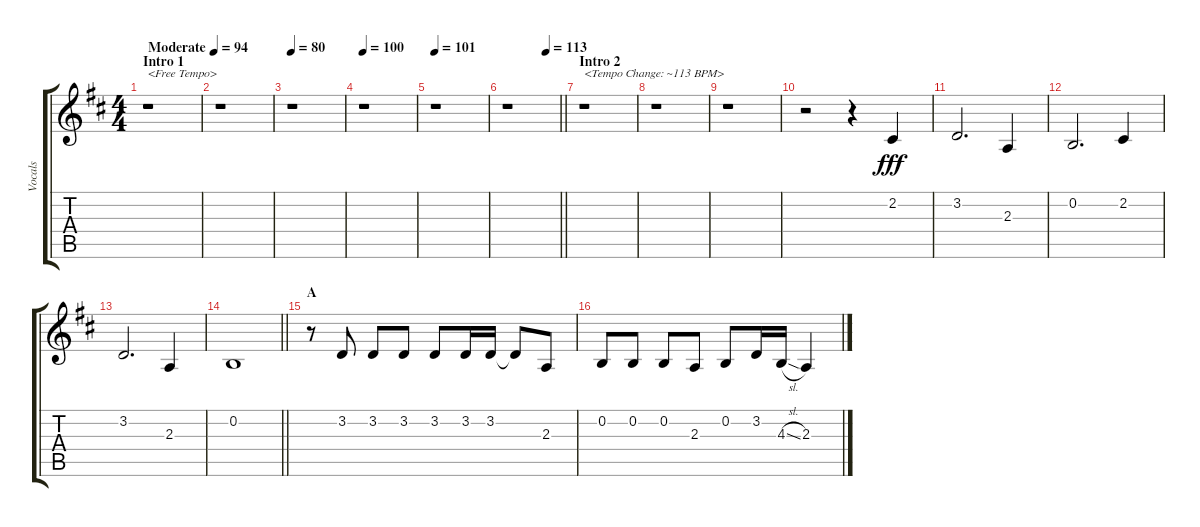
\track ("Vocals" "Vocals") {instrument voiceoohs}
\staff {score tabs}
\tuning (E4 B3 G3 D3 A2 E2) {hide}
\ts (4 4)
\section ("" "Intro 1")
\tempo (94 "Moderate")
\clef g2
\ks d
r.1{txt "<Free Tempo>" dy fff instrument voiceoohs} |
r.1 |
\tempo 80
r.1 |
\tempo 100
r.1 |
\tempo 101
r.1 |
\tempo (113 0.75)
\barLineRight lightlight
r.1 |
\section ("" "Intro 2")
r.1{txt "<Tempo Change: ~113 BPM>"} |
r.1 |
r.1 |
r.2 r.4 2.2.4 |
3.2.2{d} 2.3.4 |
0.2.2{d} 2.2.4 |
3.2.2{d} 2.3.4 |
\barLineRight lightlight
0.2.1 |
\section ("" "A")
r.8 3.2.8 3.2.8 3.2.8 3.2.8 3.2.16 3.2.16 3.2{t}.8 2.3.8 |
0.2.8 0.2.8 0.2.8 2.3.8 0.2.8 3.2.16 4.3{sl}.16 2.3.4
